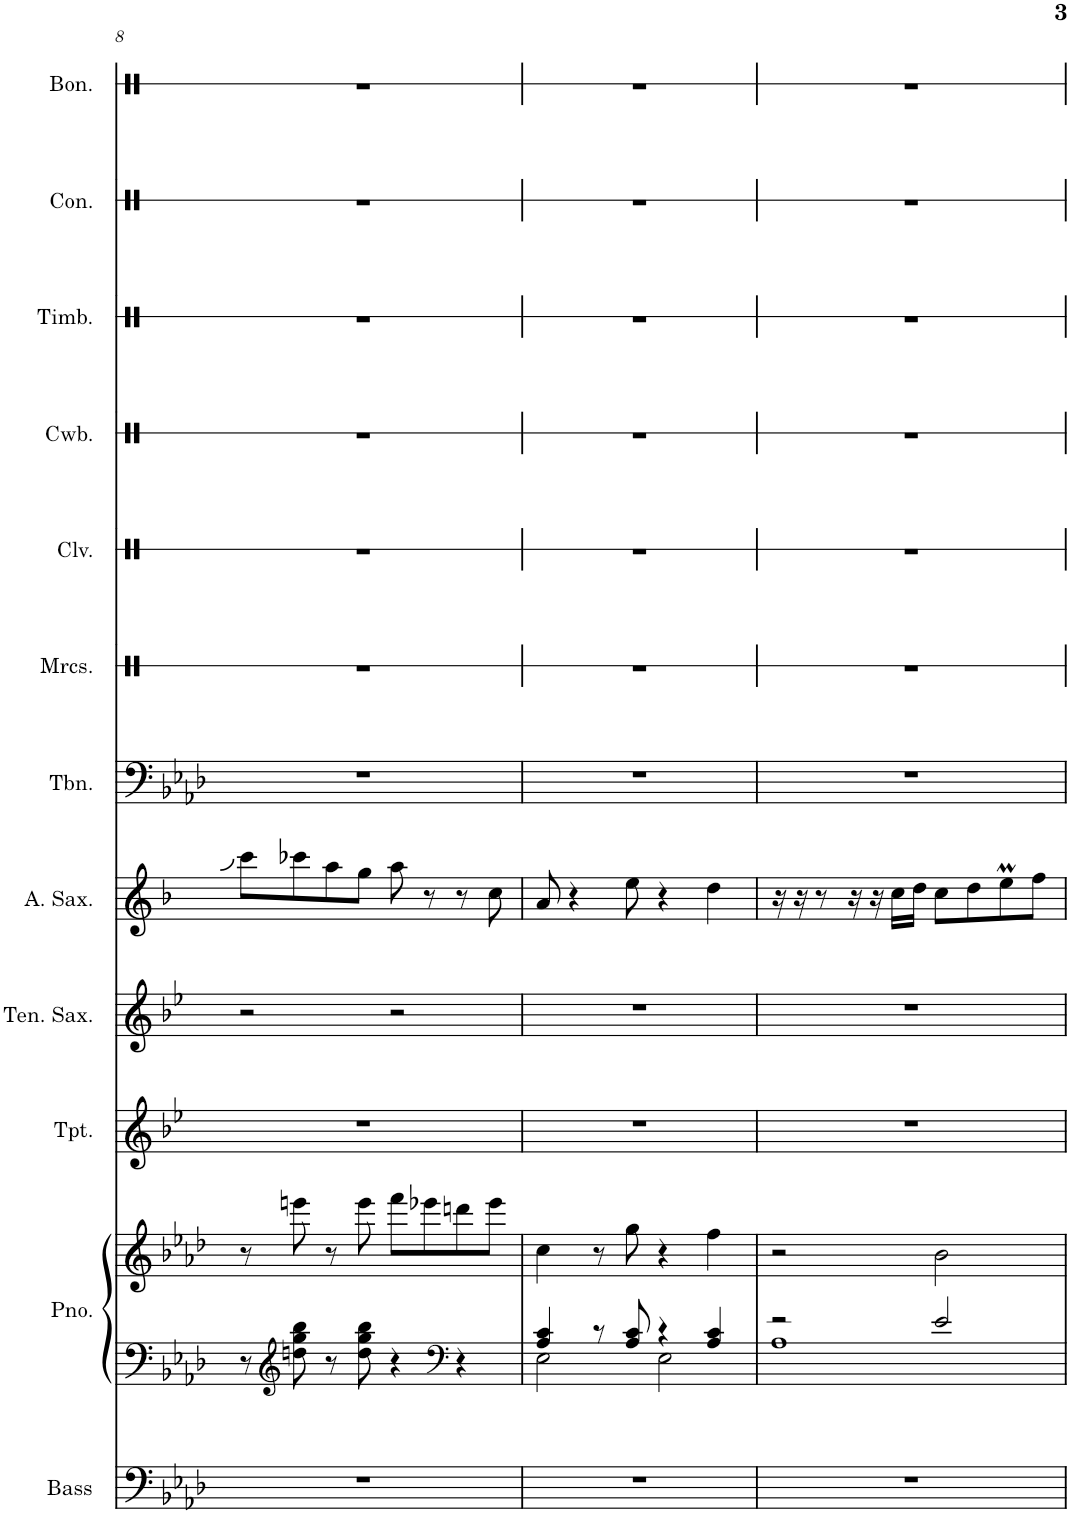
**kern	**kern	**kern	**kern	**kern	**kern	**kern	**kern	**kern	**kern	**kern	**kern	**kern
*part12	*part11	*part11	*part10	*part9	*part8	*part7	*part6	*part5	*part4	*part3	*part2	*part1
*staff13	*staff12	*staff11	*staff10	*staff9	*staff8	*staff7	*staff6	*staff5	*staff4	*staff3	*staff2	*staff1
*I"4-string Bass Guitar	*I"Piano	*	*I"Trumpet in Bb	*I"Tenor Saxophone	*I"Alto Saxophone	*I"Trombone	*I"Maracas	*I"Claves	*I"Cowbell	*I"Timbales	*I"Congas	*I"Bongos
*I'Bass	*I'Pno.	*	*I'Tpt.	*I'Ten. Sax.	*I'A. Sax.	*I'Tbn.	*I'Mrcs.	*I'Clv.	*I'Cwb.	*I'Timb.	*I'Con.	*I'Bon.
!!LO:PB:g=z
*clefF4	*clefF4	*clefG2	*clefG2	*clefG2	*clefG2	*clefF4	*clefX	*clefX	*clefX	*clefX	*clefX	*clefX
*Trd7c12	*	*	*Trd1c2	*Trd8c14	*Trd5c9	*	*	*	*	*	*	*
*k[b-e-a-d-]	*k[b-e-a-d-]	*k[b-e-a-d-]	*k[b-e-]	*k[b-e-]	*k[b-]	*k[b-e-a-d-]	*k[]	*k[]	*k[]	*k[]	*k[]	*k[]
*M4/4	*M4/4	*M4/4	*M4/4	*M4/4	*M4/4	*M4/4	*M4/4	*M4/4	*M4/4	*M4/4	*M4/4	*M4/4
=8	=8	=8	=8	=8	=8	=8	=8	=8	=8	=8	=8	=8
1r	8r	8r	1r	2r	8ccc\L	1r	1r	1r	1r	1r	1r	1r
*	*clefG2	*	*	*	*	*	*	*	*	*	*	*
.	8ddn\ 8gg\ 8bb-\	8eeen\	.	.	8ccc-X\	.	.	.	.	.	.	.
.	8r	8r	.	.	8aa\	.	.	.	.	.	.	.
.	8dd\ 8gg\ 8bb-\	8eee\	.	.	8gg\J	.	.	.	.	.	.	.
.	4r	8fff\L	.	2r	8aa\	.	.	.	.	.	.	.
.	.	8eee-X\	.	.	8r	.	.	.	.	.	.	.
*	*clefF4	*	*	*	*	*	*	*	*	*	*	*
.	4r	8dddn\	.	.	8r	.	.	.	.	.	.	.
.	.	8eee-\J	.	.	8cc\	.	.	.	.	.	.	.
=9	=9	=9	=9	=9	=9	=9	=9	=9	=9	=9	=9	=9
*	*^	*	*	*	*	*	*	*	*	*	*	*
1r	4A-/ 4c/	2E-\	4cc\	1r	1r	8a/	1r	1r	1r	1r	1r	1r	1r
.	.	.	.	.	.	4r	.	.	.	.	.	.	.
.	8r	.	8r	.	.	.	.	.	.	.	.	.	.
.	8A-/ 8c/	.	8gg\	.	.	8ee\	.	.	.	.	.	.	.
.	4r	2E-\	4r	.	.	4r	.	.	.	.	.	.	.
.	4A-/ 4c/	.	4ff\	.	.	4dd\	.	.	.	.	.	.	.
=10	=10	=10	=10	=10	=10	=10	=10	=10	=10	=10	=10	=10	=10
1r	2r	1A-	2r	1r	1r	16r	1r	1r	1r	1r	1r	1r	1r
.	.	.	.	.	.	16r	.	.	.	.	.	.	.
.	.	.	.	.	.	8r	.	.	.	.	.	.	.
.	.	.	.	.	.	16r	.	.	.	.	.	.	.
.	.	.	.	.	.	16r	.	.	.	.	.	.	.
.	.	.	.	.	.	16cc\LL	.	.	.	.	.	.	.
.	.	.	.	.	.	16dd\JJ	.	.	.	.	.	.	.
.	2e-/	.	2b-\	.	.	8cc\L	.	.	.	.	.	.	.
.	.	.	.	.	.	8dd\	.	.	.	.	.	.	.
.	.	.	.	.	.	8eem\	.	.	.	.	.	.	.
.	.	.	.	.	.	8ff\J	.	.	.	.	.	.	.
*	*v	*v	*	*	*	*	*	*	*	*	*	*	*
=	=	=	=	=	=	=	=	=	=	=	=	=
*-	*-	*-	*-	*-	*-	*-	*-	*-	*-	*-	*-	*-
